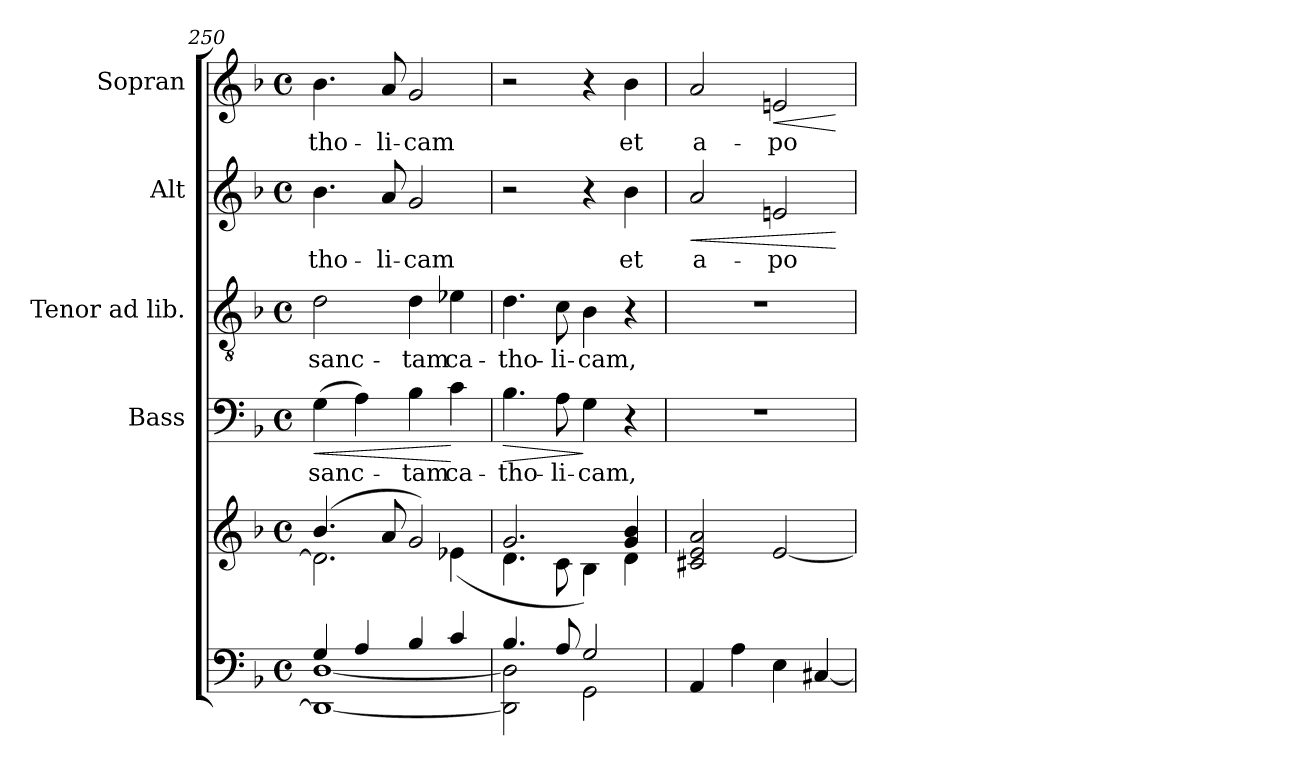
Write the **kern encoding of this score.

**kern	**kern	**kern	**text	**dynam	**kern	**text	**kern	**text	**dynam	**kern	**text	**dynam
*part5	*part5	*part4	*part4	*part4	*part3	*part3	*part2	*part2	*part2	*part1	*part1	*part1
*staff6	*staff5	*staff4	*staff4	*staff4	*staff3	*staff3	*staff2	*staff2	*staff2	*staff1	*staff1	*staff1
*	*	*I"Bass	*	*	*I"Tenor ad lib.	*	*I"Alt	*	*	*I"Sopran	*	*
*	*	*I'B.	*	*	*I'T.	*	*I'A.	*	*	*I'S.	*	*
*clefF4	*clefG2	*clefF4	*	*	*clefGv2	*	*clefG2	*	*	*clefG2	*	*
*k[b-]	*k[b-]	*k[b-]	*	*	*k[b-]	*	*k[b-]	*	*	*k[b-]	*	*
*F:	*F:	*F:	*	*	*F:	*	*F:	*	*	*F:	*	*
*M4/4	*M4/4	*M4/4	*	*	*M4/4	*	*M4/4	*	*	*M4/4	*	*
*met(c)	*met(c)	*met(c)	*	*	*met(c)	*	*met(c)	*	*	*met(c)	*	*
=250	=250	=250	=250	=250	=250	=250	=250	=250	=250	=250	=250	=250
*^	*^	*	*	*	*	*	*	*	*	*	*	*
!	!	!	!	!	!LO:LY:b	!LO:HP:b	!	!LO:LY:b	!	!LO:LY:b	!	!	!LO:LY:b	!
4G/	1DD_ [<1D	(4.b-/	2.d\]	(>4G\	sanc-	<	2d\	sanc-	4.b-\	-tho-	.	4.b-\	-tho-	.
4A/	.	.	.	4A\)	.	.	.	.	.	.	.	.	.	.
!	!	!	!	!	!	!	!	!	!	!LO:LY:b	!	!	!LO:LY:b	!
.	.	8a/	.	.	.	.	.	.	8a/	-li-	.	8a/	-li-	.
!	!	!	!	!	!LO:LY:b	!	!	!LO:LY:b	!	!LO:LY:b	!	!	!LO:LY:b	!
4B-/	.	2g/)	.	4B-\	-tam	.	4d\	-tam	2g/	-cam	.	2g/	-cam	.
!	!	!	!	!	!LO:LY:b	!	!	!LO:LY:b	!	!	!	!	!	!
4c/	.	.	(<4e-X\	4c\	ca-	[	4e-X\	ca-	.	.	.	.	.	.
=251	=251	=251	=251	=251	=251	=251	=251	=251	=251	=251	=251	=251	=251	=251
!	!	!	!	!	!LO:LY:b	!LO:HP:b	!	!LO:LY:b	!	!	!	!	!	!
4.B-/	2DD\] 2D\]	2.g/	4.d\	4.B-\	-tho-	>	4.d\	-tho-	2r	.	.	2r	.	.
!	!	!	!	!	!LO:LY:b	!	!	!LO:LY:b	!	!	!	!	!	!
8A/	.	.	8c\	8A\	-li-	.	8c\	-li-	.	.	.	.	.	.
!	!	!	!	!	!LO:LY:b	!	!	!LO:LY:b	!	!	!	!	!	!
2G/	2GG\	.	4B-\)	4G\	-cam,	]	4B-\	-cam,	4r	.	.	4r	.	.
!	!	!	!	!	!	!	!	!	!	!LO:LY:b	!	!	!LO:LY:b	!
.	.	4g/ 4b-/	4d\	4r	.	.	4r	.	4b-\	et	.	4b-\	et	.
*v	*v	*	*	*	*	*	*	*	*	*	*	*	*	*
!!LO:PB:g=z
=252	=252	=252	=252	=252	=252	=252	=252	=252	=252	=252	=252	=252	=252
!	!	!	!	!	!	!	!	!	!LO:LY:b	!LO:HP:b	!	!LO:LY:b	!
*	*v	*v	*	*	*	*	*	*	*	*	*	*	*
4AA/	2c#X/ 2e/ 2a/	1r	.	.	1r	.	2a/	a-	<	2a/	a-	.
4A\	.	.	.	.	.	.	.	.	.	.	.	.
!	!	!	!	!	!	!	!	!LO:LY:b	!	!	!LO:LY:b	!LO:HP:b
4E\	[2e/	.	.	.	.	.	2en/	-po-	.	2en/	-po-	<
[4C#X/	.	.	.	.	.	.	.	.	.	.	.	.
.	.	.	.	.	.	.	.	.	[	.	.	[
=	=	=	=	=	=	=	=	=	=	=	=	=
*-	*-	*-	*-	*-	*-	*-	*-	*-	*-	*-	*-	*-
